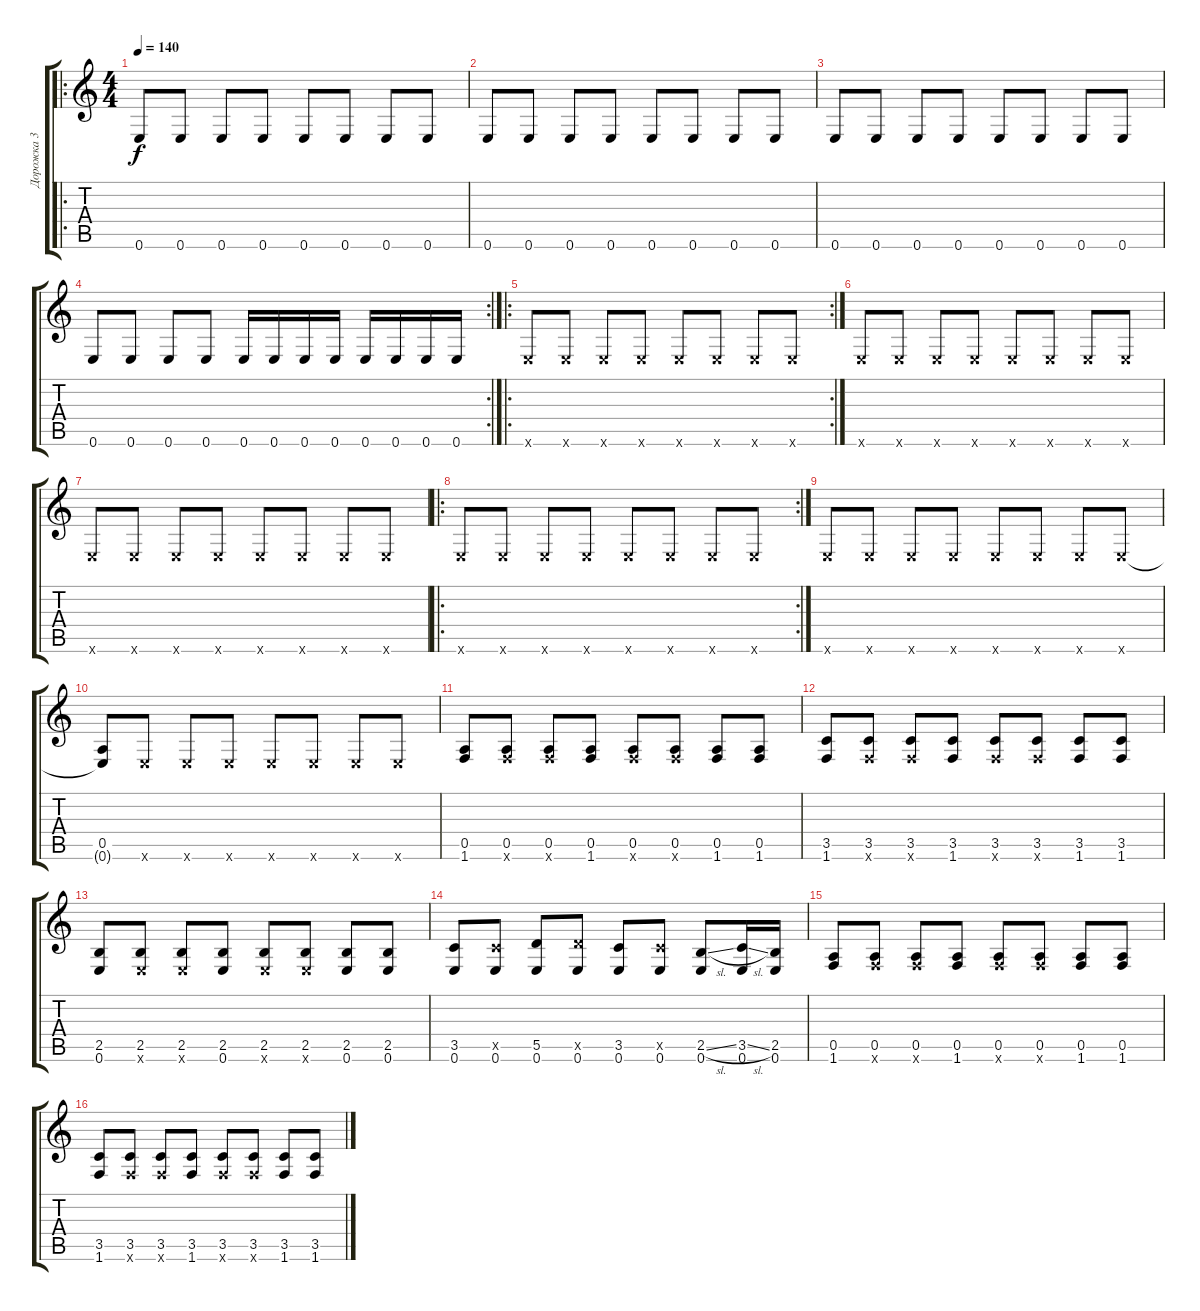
\track ("Дорожка 3" "Дорожка 3") {instrument distortionguitar}
\staff {score tabs}
\tuning (E4 B3 G3 D3 A2 E2) {hide}
\ro
\ts (4 4)
\tempo 140
\clef g2
\ks c
0.6.8{dy f} 0.6.8 0.6.8 0.6.8 0.6.8 0.6.8 0.6.8 0.6.8 |
0.6.8 0.6.8 0.6.8 0.6.8 0.6.8 0.6.8 0.6.8 0.6.8 |
0.6.8 0.6.8 0.6.8 0.6.8 0.6.8 0.6.8 0.6.8 0.6.8 |
\rc 2
0.6.8 0.6.8 0.6.8 0.6.8 0.6.16 0.6.16 0.6.16 0.6.16 0.6.16 0.6.16 0.6.16 0.6.16 |
\ro
\rc 2
0.6{x}.8 0.6{x}.8 0.6{x}.8 0.6{x}.8 0.6{x}.8 0.6{x}.8 0.6{x}.8 0.6{x}.8 |
0.6{x}.8 0.6{x}.8 0.6{x}.8 0.6{x}.8 0.6{x}.8 0.6{x}.8 0.6{x}.8 0.6{x}.8 |
0.6{x}.8 0.6{x}.8 0.6{x}.8 0.6{x}.8 0.6{x}.8 0.6{x}.8 0.6{x}.8 0.6{x}.8 |
\ro
\rc 2
0.6{x}.8 0.6{x}.8 0.6{x}.8 0.6{x}.8 0.6{x}.8 0.6{x}.8 0.6{x}.8 0.6{x}.8 |
0.6{x}.8 0.6{x}.8 0.6{x}.8 0.6{x}.8 0.6{x}.8 0.6{x}.8 0.6{x}.8 0.6{x}.8 |
(0.5 0.6{t}).8 0.6{x}.8 0.6{x}.8 0.6{x}.8 0.6{x}.8 0.6{x}.8 0.6{x}.8 0.6{x}.8 |
(0.5 1.6).8 (0.5 1.6{x}).8 (0.5 1.6{x}).8 (0.5 1.6).8 (0.5 1.6{x}).8 (0.5 1.6{x}).8 (0.5 1.6).8 (0.5 1.6).8 |
(3.5 1.6).8 (3.5 1.6{x}).8 (3.5 1.6{x}).8 (3.5 1.6).8 (3.5 1.6{x}).8 (3.5 1.6{x}).8 (3.5 1.6).8 (3.5 1.6).8 |
(2.5 0.6).8 (2.5 0.6{x}).8 (2.5 0.6{x}).8 (2.5 0.6).8 (2.5 0.6{x}).8 (2.5 0.6{x}).8 (2.5 0.6).8 (2.5 0.6).8 |
(3.5 0.6).8 (3.5{x} 0.6).8 (5.5 0.6).8 (5.5{x} 0.6).8 (3.5 0.6).8 (3.5{x} 0.6).8 (2.5{sl} 0.6).8 (3.5{sl} 0.6).16 (2.5 0.6).16 |
(0.5 1.6).8 (0.5 1.6{x}).8 (0.5 1.6{x}).8 (0.5 1.6).8 (0.5 1.6{x}).8 (0.5 1.6{x}).8 (0.5 1.6).8 (0.5 1.6).8 |
(3.5 1.6).8 (3.5 1.6{x}).8 (3.5 1.6{x}).8 (3.5 1.6).8 (3.5 1.6{x}).8 (3.5 1.6{x}).8 (3.5 1.6).8 (3.5 1.6).8
